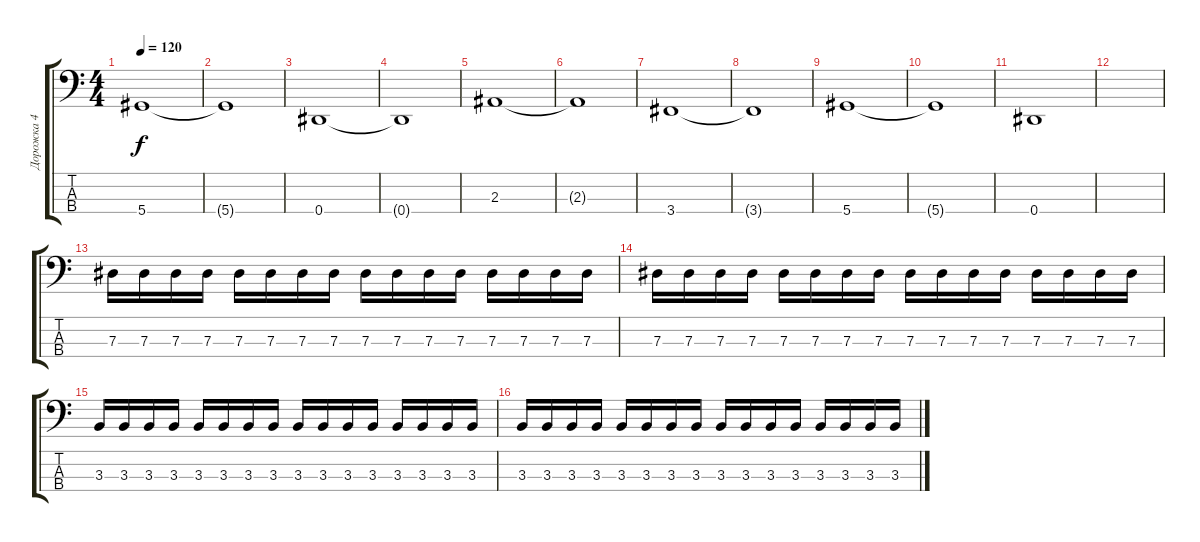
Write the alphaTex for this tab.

\track ("Дорожка 4" "Дорожка 4") {instrument electricbassfinger}
\staff {score tabs}
\tuning (Gb2 Db2 Ab1 Eb1) {hide}
\ts (4 4)
\tempo 120
\clef f4
\ks c
5.4.1{dy f} |
5.4{t}.1 |
0.4.1 |
0.4{t}.1 |
2.3.1 |
2.3{t}.1 |
3.4.1 |
3.4{t}.1 |
5.4.1 |
5.4{t}.1 |
0.4.1 |
|
7.3.16 7.3.16 7.3.16 7.3.16 7.3.16 7.3.16 7.3.16 7.3.16 7.3.16 7.3.16 7.3.16 7.3.16 7.3.16 7.3.16 7.3.16 7.3.16 |
7.3.16 7.3.16 7.3.16 7.3.16 7.3.16 7.3.16 7.3.16 7.3.16 7.3.16 7.3.16 7.3.16 7.3.16 7.3.16 7.3.16 7.3.16 7.3.16 |
3.3.16 3.3.16 3.3.16 3.3.16 3.3.16 3.3.16 3.3.16 3.3.16 3.3.16 3.3.16 3.3.16 3.3.16 3.3.16 3.3.16 3.3.16 3.3.16 |
3.3.16 3.3.16 3.3.16 3.3.16 3.3.16 3.3.16 3.3.16 3.3.16 3.3.16 3.3.16 3.3.16 3.3.16 3.3.16 3.3.16 3.3.16 3.3.16
